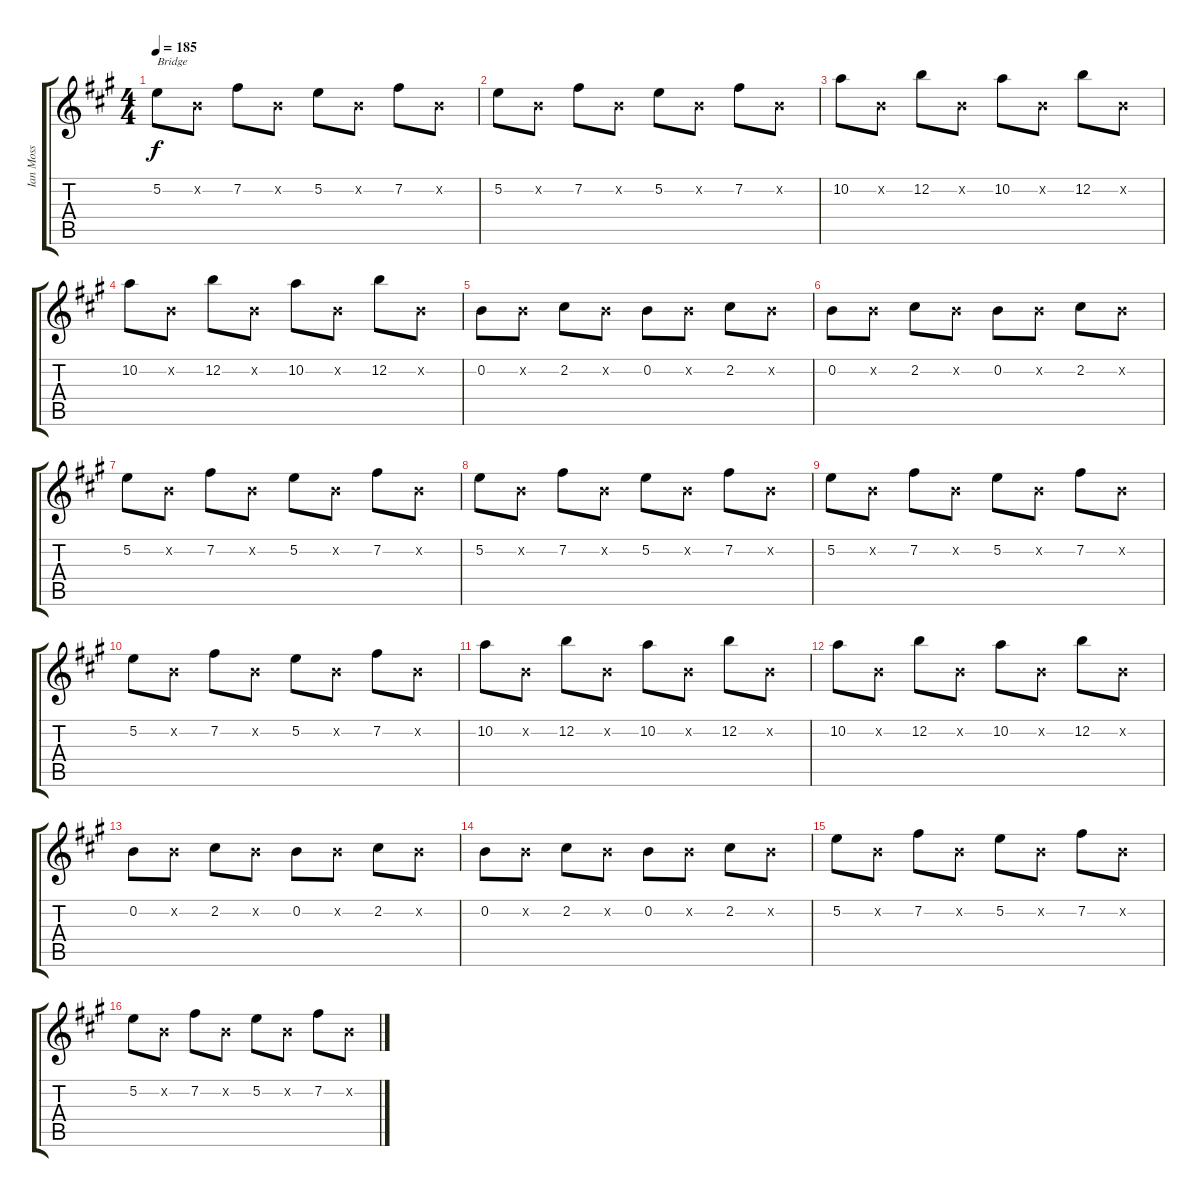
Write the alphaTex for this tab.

\track ("Ian Moss" "Ian Moss") {instrument overdrivenguitar}
\staff {score tabs}
\tuning (E4 B3 G3 D3 A2 E2) {hide}
\ts (4 4)
\tempo 185
\clef g2
\ks a
5.2.8{txt "Bridge" dy f} 0.2{x}.8 7.2.8 0.2{x}.8 5.2.8 0.2{x}.8 7.2.8 0.2{x}.8 |
5.2.8 0.2{x}.8 7.2.8 0.2{x}.8 5.2.8 0.2{x}.8 7.2.8 0.2{x}.8 |
10.2.8 0.2{x}.8 12.2.8 0.2{x}.8 10.2.8 0.2{x}.8 12.2.8 0.2{x}.8 |
10.2.8 0.2{x}.8 12.2.8 0.2{x}.8 10.2.8 0.2{x}.8 12.2.8 0.2{x}.8 |
0.2.8 0.2{x}.8 2.2.8 0.2{x}.8 0.2.8 0.2{x}.8 2.2.8 0.2{x}.8 |
0.2.8 0.2{x}.8 2.2.8 0.2{x}.8 0.2.8 0.2{x}.8 2.2.8 0.2{x}.8 |
5.2.8 0.2{x}.8 7.2.8 0.2{x}.8 5.2.8 0.2{x}.8 7.2.8 0.2{x}.8 |
5.2.8 0.2{x}.8 7.2.8 0.2{x}.8 5.2.8 0.2{x}.8 7.2.8 0.2{x}.8 |
5.2.8 0.2{x}.8 7.2.8 0.2{x}.8 5.2.8 0.2{x}.8 7.2.8 0.2{x}.8 |
5.2.8 0.2{x}.8 7.2.8 0.2{x}.8 5.2.8 0.2{x}.8 7.2.8 0.2{x}.8 |
10.2.8 0.2{x}.8 12.2.8 0.2{x}.8 10.2.8 0.2{x}.8 12.2.8 0.2{x}.8 |
10.2.8 0.2{x}.8 12.2.8 0.2{x}.8 10.2.8 0.2{x}.8 12.2.8 0.2{x}.8 |
0.2.8 0.2{x}.8 2.2.8 0.2{x}.8 0.2.8 0.2{x}.8 2.2.8 0.2{x}.8 |
0.2.8 0.2{x}.8 2.2.8 0.2{x}.8 0.2.8 0.2{x}.8 2.2.8 0.2{x}.8 |
5.2.8 0.2{x}.8 7.2.8 0.2{x}.8 5.2.8 0.2{x}.8 7.2.8 0.2{x}.8 |
5.2.8 0.2{x}.8 7.2.8 0.2{x}.8 5.2.8 0.2{x}.8 7.2.8 0.2{x}.8
